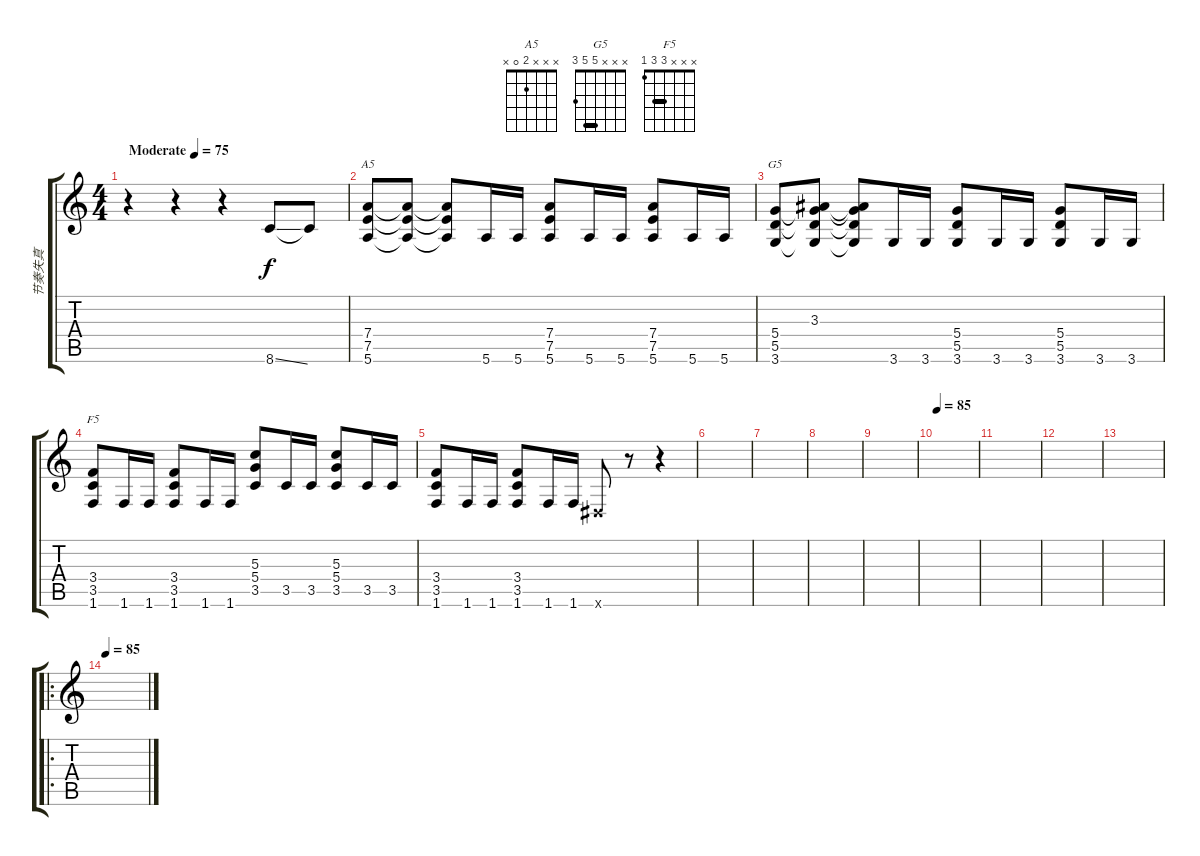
\track ("节奏失真" "节奏失真") {instrument distortionguitar}
\staff {score tabs}
\tuning (E4 B3 G3 D3 A2 E2) {hide}
\chord ("A5" x x x 2 0 x)
\chord ("G5" x x x 5 5 3) {barre 5}
\chord ("F5" x x x 3 3 1) {barre 3}
\ts (4 4)
\tempo (75 "Moderate")
\tempo 100
\tempo (75 "Moderate")
\clef g2
\ks c
r.4{dy f instrument distortionguitar} r.4 r.4 8.6{ss}.8 8.6{t}.8 |
(7.4 7.5 5.6).8{ch "A5"} (7.4{t} 7.5{t} 5.6{t}).8 (7.4{t} 7.5{t} 5.6{t}).8 5.6.16 5.6.16 (7.4 7.5 5.6).8 5.6.16 5.6.16 (7.4 7.5 5.6).8 5.6.16 5.6.16 |
(5.4 5.5 3.6).8{ch "G5"} (3.3 5.4{t} 5.5{t} 3.6{t}).8 (3.3{t} 5.4{t} 5.5{t} 3.6{t}).8 3.6.16 3.6.16 (5.4 5.5 3.6).8 3.6.16 3.6.16 (5.4 5.5 3.6).8 3.6.16 3.6.16 |
(3.4 3.5 1.6).8{ch "F5"} 1.6.16 1.6.16 (3.4 3.5 1.6).8 1.6.16 1.6.16 (5.3 5.4 3.5).8 3.5.16 3.5.16 (5.3 5.4 3.5).8 3.5.16 3.5.16 |
(3.4 3.5 1.6).8 1.6.16 1.6.16 (3.4 3.5 1.6).8 1.6.16 1.6.16 -1.6{x}.8 r.8 r.4 |
|
|
|
|
\tempo 85
|
|
|
|
\ro
\tempo 85
